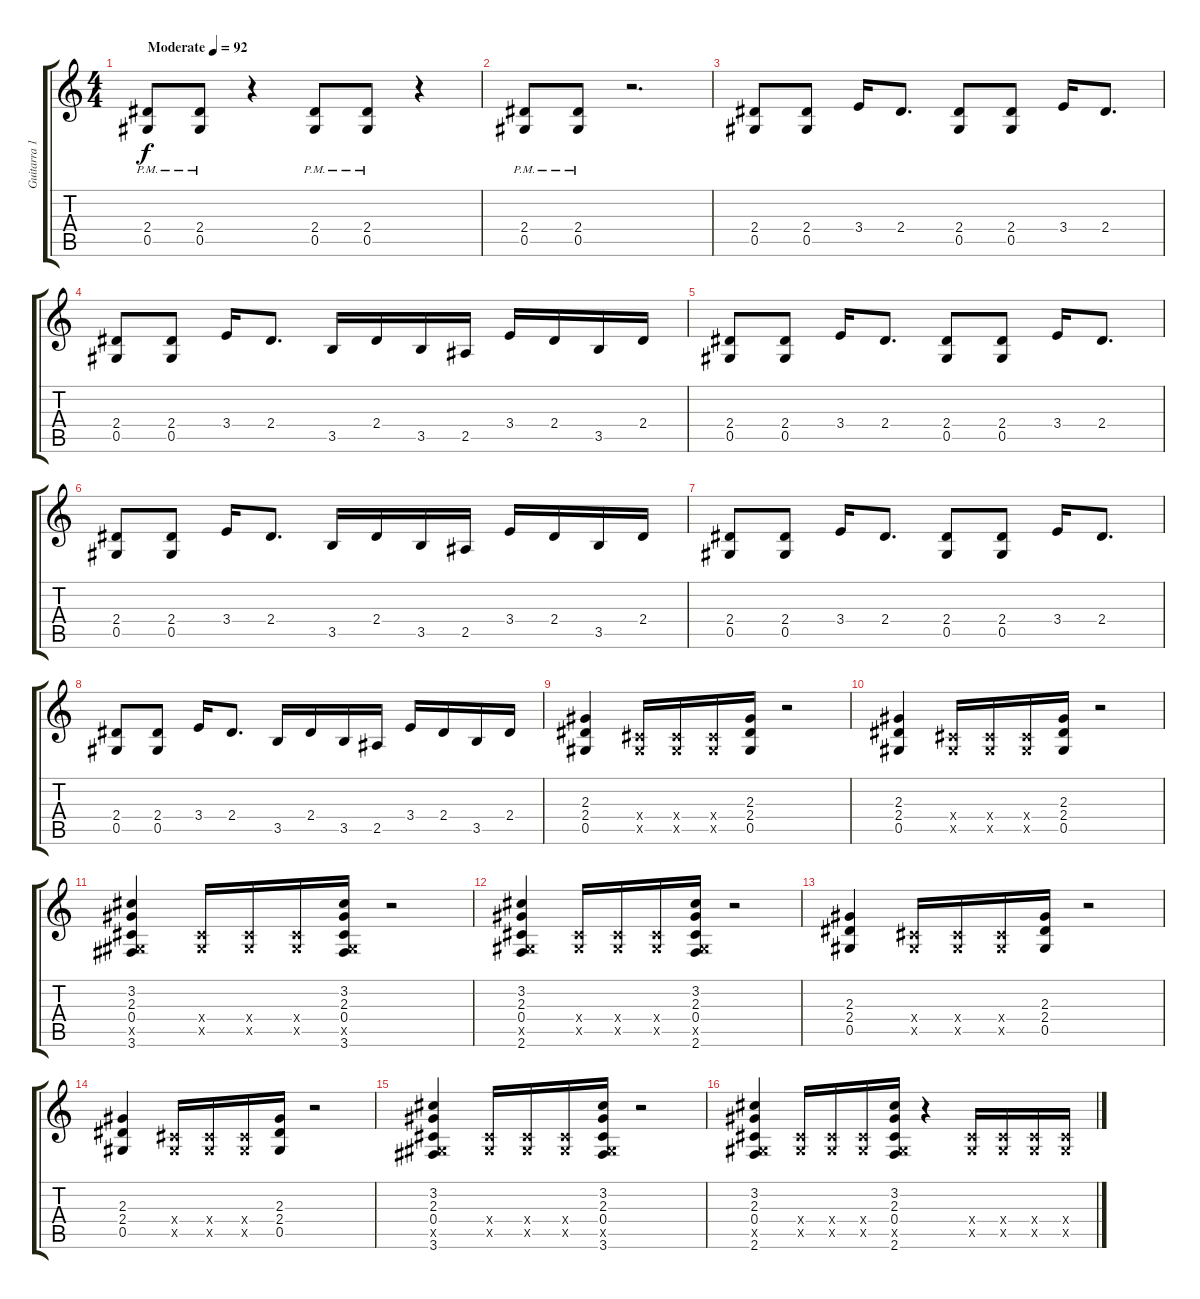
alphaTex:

\track ("Guitarra 1" "Guitarra 1") {instrument overdrivenguitar}
\staff {score tabs}
\tuning (Eb4 Bb3 Gb3 Db3 Ab2 Eb2) {hide}
\ts (4 4)
\tempo (92 "Moderate")
\clef g2
\ks c
(2.4{pm} 0.5{pm}).8{dy f instrument overdrivenguitar} (2.4{pm} 0.5{pm}).8 r.4 (2.4{pm} 0.5{pm}).8 (2.4{pm} 0.5{pm}).8 r.4 |
(2.4{pm} 0.5{pm}).8 (2.4{pm} 0.5{pm}).8 r.2{d} |
(2.4 0.5).8 (2.4 0.5).8 3.4.16 2.4.8{d} (2.4 0.5).8 (2.4 0.5).8 3.4.16 2.4.8{d} |
(2.4 0.5).8 (2.4 0.5).8 3.4.16 2.4.8{d} 3.5.16 2.4.16 3.5.16 2.5.16 3.4.16 2.4.16 3.5.16 2.4.16 |
(2.4 0.5).8 (2.4 0.5).8 3.4.16 2.4.8{d} (2.4 0.5).8 (2.4 0.5).8 3.4.16 2.4.8{d} |
(2.4 0.5).8 (2.4 0.5).8 3.4.16 2.4.8{d} 3.5.16 2.4.16 3.5.16 2.5.16 3.4.16 2.4.16 3.5.16 2.4.16 |
(2.4 0.5).8 (2.4 0.5).8 3.4.16 2.4.8{d} (2.4 0.5).8 (2.4 0.5).8 3.4.16 2.4.8{d} |
(2.4 0.5).8 (2.4 0.5).8 3.4.16 2.4.8{d} 3.5.16 2.4.16 3.5.16 2.5.16 3.4.16 2.4.16 3.5.16 2.4.16 |
(2.3 2.4 0.5).4 (0.4{x} 0.5{x}).16 (0.4{x} 0.5{x}).16 (0.4{x} 0.5{x}).16 (2.3 2.4 0.5).16 r.2 |
(2.3 2.4 0.5).4 (0.4{x} 0.5{x}).16 (0.4{x} 0.5{x}).16 (0.4{x} 0.5{x}).16 (2.3 2.4 0.5).16 r.2 |
(3.2 2.3 0.4 0.5{x} 3.6).4 (0.4{x} 0.5{x}).16 (0.4{x} 0.5{x}).16 (0.4{x} 0.5{x}).16 (3.2 2.3 0.4 0.5{x} 3.6).16 r.2 |
(3.2 2.3 0.4 0.5{x} 2.6).4 (0.4{x} 0.5{x}).16 (0.4{x} 0.5{x}).16 (0.4{x} 0.5{x}).16 (3.2 2.3 0.4 0.5{x} 2.6).16 r.2 |
(2.3 2.4 0.5).4 (0.4{x} 0.5{x}).16 (0.4{x} 0.5{x}).16 (0.4{x} 0.5{x}).16 (2.3 2.4 0.5).16 r.2 |
(2.3 2.4 0.5).4 (0.4{x} 0.5{x}).16 (0.4{x} 0.5{x}).16 (0.4{x} 0.5{x}).16 (2.3 2.4 0.5).16 r.2 |
(3.2 2.3 0.4 0.5{x} 3.6).4 (0.4{x} 0.5{x}).16 (0.4{x} 0.5{x}).16 (0.4{x} 0.5{x}).16 (3.2 2.3 0.4 0.5{x} 3.6).16 r.2 |
(3.2 2.3 0.4 0.5{x} 2.6).4 (0.4{x} 0.5{x}).16 (0.4{x} 0.5{x}).16 (0.4{x} 0.5{x}).16 (3.2 2.3 0.4 0.5{x} 2.6).16 r.4 (0.4{x} 0.5{x}).16 (0.4{x} 0.5{x}).16 (0.4{x} 0.5{x}).16 (0.4{x} 0.5{x}).16
